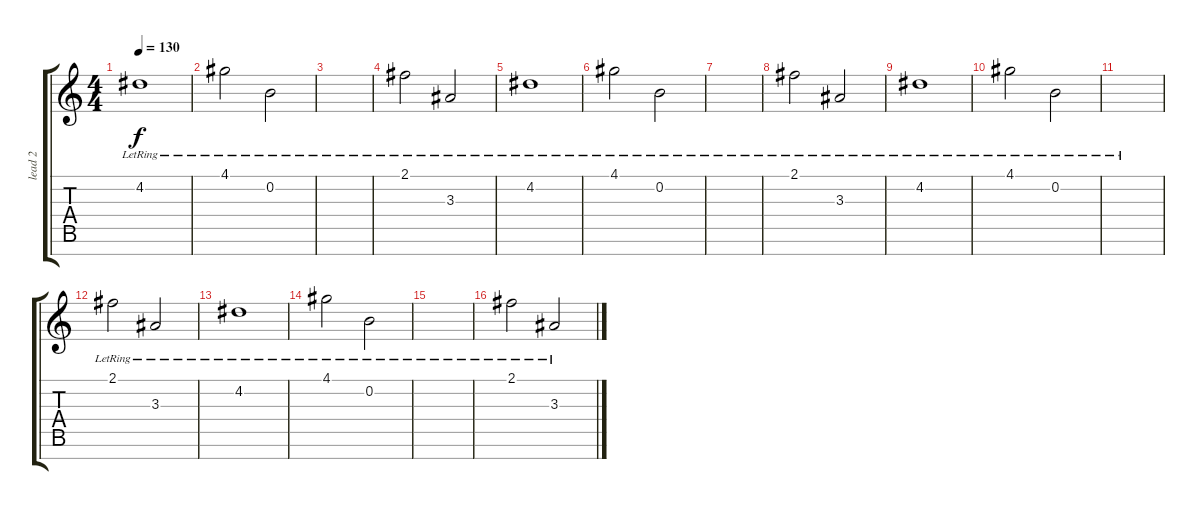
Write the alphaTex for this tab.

\track ("lead 2" "lead 2") {instrument electricguitarjazz}
\staff {score tabs}
\tuning (E4 B3 G3 D3 A2 E2 B1) {hide}
\ts (4 4)
\tempo 130
\clef g2
\ks c
4.2{lr}.1{dy f} |
4.1{lr}.2 0.2{lr}.2 |
|
2.1{lr}.2 3.3{lr}.2 |
4.2{lr}.1 |
4.1{lr}.2 0.2{lr}.2 |
|
2.1{lr}.2 3.3{lr}.2 |
4.2{lr}.1 |
4.1{lr}.2 0.2{lr}.2 |
|
2.1{lr}.2 3.3{lr}.2 |
4.2{lr}.1 |
4.1{lr}.2 0.2{lr}.2 |
|
2.1{lr}.2 3.3{lr}.2
